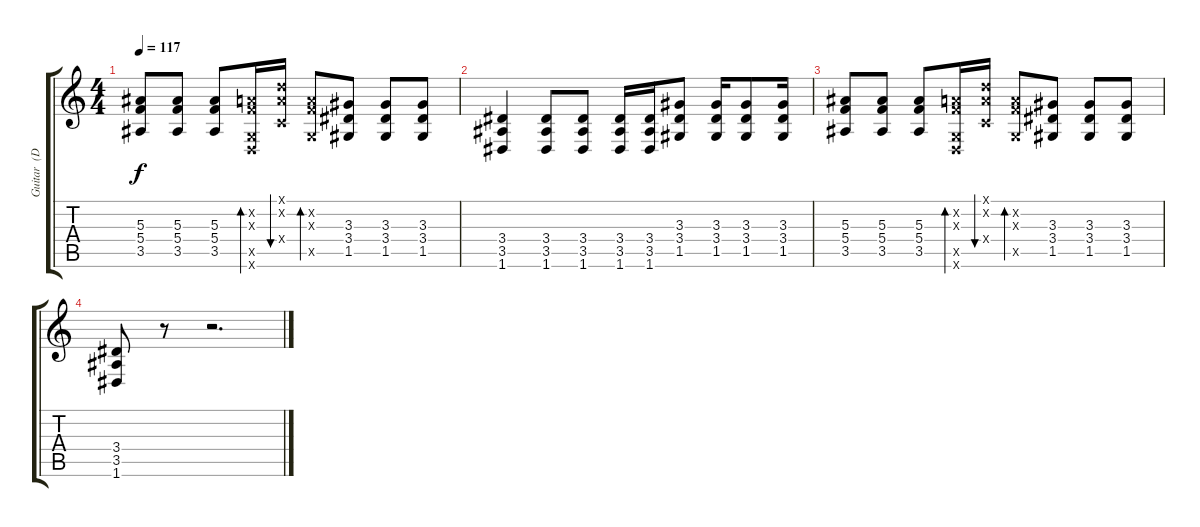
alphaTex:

\track ("Guitar  (DGCFAD)" "Guitar  (D") {instrument overdrivenguitar}
\staff {score tabs}
\tuning (D4 A3 F3 C3 G2 D2) {hide}
\ts (4 4)
\tempo 117
\clef g2
\ks c
(5.3 5.4 3.5).8{dy f} (5.3 5.4 3.5).8 (5.3 5.4 3.5).8 (0.2{x} 0.3{x} 0.5{x} 0.6{x}).16{bd 60} (0.1{x} 0.2{x} 0.4{x}).16{bu 60} (0.2{x} 0.3{x} 0.5{x}).8{bd 60} (3.3 3.4 1.5).8 (3.3 3.4 1.5).8 (3.3 3.4 1.5).8 |
(3.4 3.5 1.6).4 (3.4 3.5 1.6).8 (3.4 3.5 1.6).8 (3.4 3.5 1.6).16 (3.4 3.5 1.6).16 (3.3 3.4 1.5).8 (3.3 3.4 1.5).16 (3.3 3.4 1.5).8 (3.3 3.4 1.5).16 |
(5.3 5.4 3.5).8 (5.3 5.4 3.5).8 (5.3 5.4 3.5).8 (0.2{x} 0.3{x} 0.5{x} 0.6{x}).16{bd 60} (0.1{x} 0.2{x} 0.4{x}).16{bu 60} (0.2{x} 0.3{x} 0.5{x}).8{bd 60} (3.3 3.4 1.5).8 (3.3 3.4 1.5).8 (3.3 3.4 1.5).8 |
(3.4 3.5 1.6).8 r.8 r.2{d}
